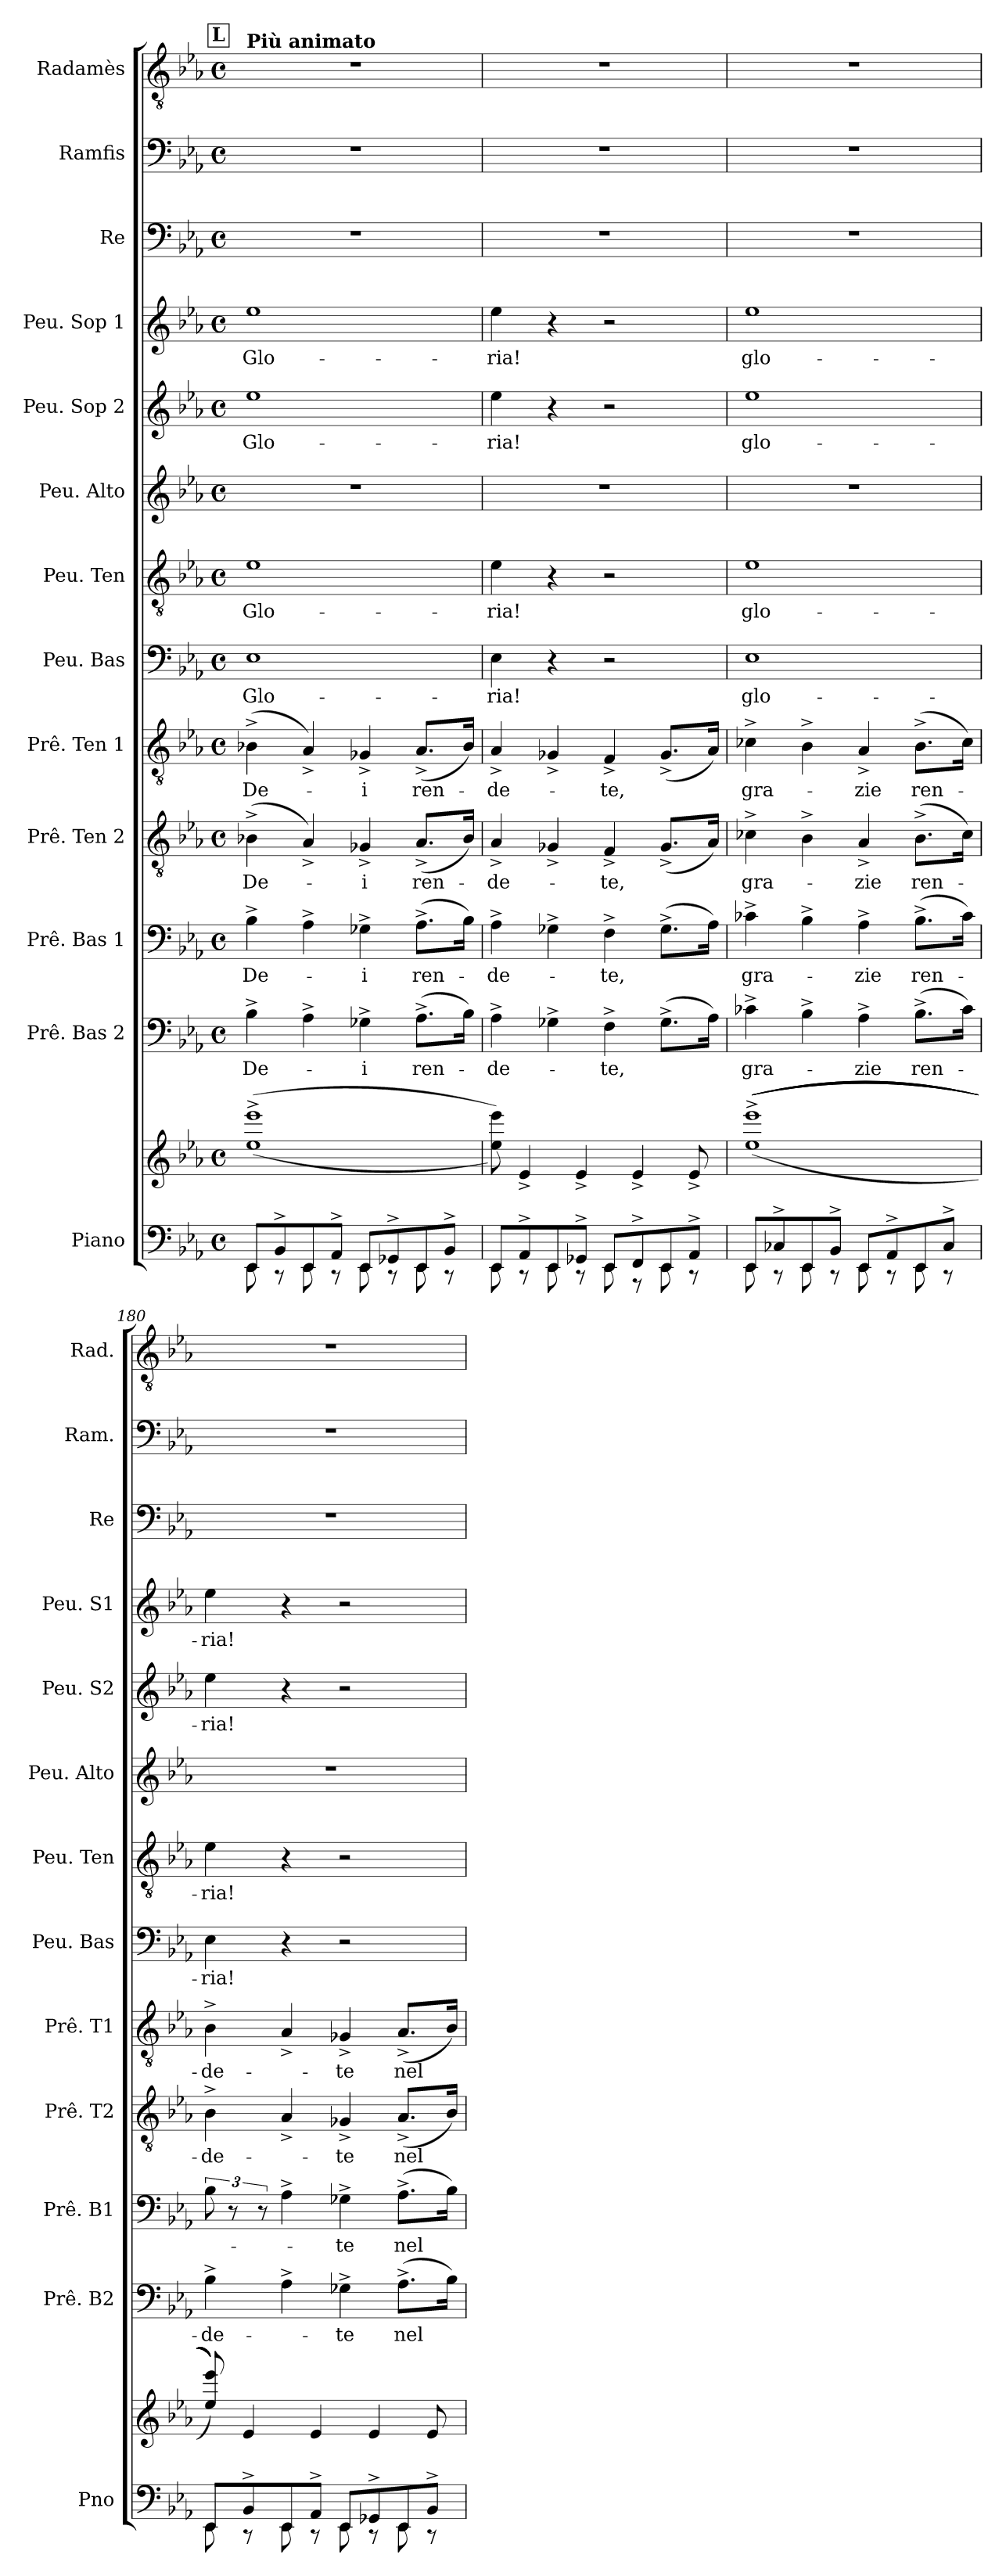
**kern	**kern	**kern	**text	**kern	**text	**kern	**text	**kern	**text	**kern	**text	**kern	**text	**kern	**kern	**text	**kern	**text	**kern	**kern	**kern
*part13	*part13	*part12	*part12	*part11	*part11	*part10	*part10	*part9	*part9	*part8	*part8	*part7	*part7	*part6	*part5	*part5	*part4	*part4	*part3	*part2	*part1
*staff14	*staff13	*staff12	*staff12	*staff11	*staff11	*staff10	*staff10	*staff9	*staff9	*staff8	*staff8	*staff7	*staff7	*staff6	*staff5	*staff5	*staff4	*staff4	*staff3	*staff2	*staff1
*I"Piano	*	*I"Prê. Bas 2	*	*I"Prê. Bas 1	*	*I"Prê. Ten 2	*	*I"Prê. Ten 1	*	*I"Peu. Bas	*	*I"Peu. Ten	*	*I"Peu. Alto	*I"Peu. Sop 2	*	*I"Peu. Sop 1	*	*I"Re	*I"Ramfis	*I"Radamès
*I'Pno	*	*I'Prê. B2	*	*I'Prê. B1	*	*I'Prê. T2	*	*I'Prê. T1	*	*I'Peu. Bas	*	*I'Peu. Ten	*	*I'Peu. Alto	*I'Peu. S2	*	*I'Peu. S1	*	*I'Re	*I'Ram.	*I'Rad.
*clefF4	*clefG2	*clefF4	*	*clefF4	*	*clefGv2	*	*clefGv2	*	*clefF4	*	*clefGv2	*	*clefG2	*clefG2	*	*clefG2	*	*clefF4	*clefF4	*clefGv2
*k[b-e-a-]	*k[b-e-a-]	*k[b-e-a-]	*	*k[b-e-a-]	*	*k[b-e-a-]	*	*k[b-e-a-]	*	*k[b-e-a-]	*	*k[b-e-a-]	*	*k[b-e-a-]	*k[b-e-a-]	*	*k[b-e-a-]	*	*k[b-e-a-]	*k[b-e-a-]	*k[b-e-a-]
*M4/4	*M4/4	*M4/4	*	*M4/4	*	*M4/4	*	*M4/4	*	*M4/4	*	*M4/4	*	*M4/4	*M4/4	*	*M4/4	*	*M4/4	*M4/4	*M4/4
*met(c)	*met(c)	*met(c)	*	*met(c)	*	*met(c)	*	*met(c)	*	*met(c)	*	*met(c)	*	*met(c)	*met(c)	*	*met(c)	*	*met(c)	*met(c)	*met(c)
*MM132	*MM132	*MM132	*	*MM132	*	*MM132	*	*MM132	*	*MM132	*	*MM132	*	*MM132	*MM132	*	*MM132	*	*MM132	*MM132	*MM132
!!LO:REH:place=s1:a:fs=18:t=L
=177	=177	=177	=177	=177	=177	=177	=177	=177	=177	=177	=177	=177	=177	=177	=177	=177	=177	=177	=177	=177	=177
*^	*	*	*	*	*	*	*	*	*	*	*	*	*	*	*	*	*	*	*	*	*
!	!	!	!	!	!	!	!	!	!	!	!	!	!	!	!	!	!	!	!	!	!	!LO:TX:a:B:t=Più animato
!	!	!	!	!LO:LY:b:color=#0055FF	!	!LO:LY:b:color=#0055FF	!	!LO:LY:b:color=#AA0000	!	!LO:LY:b:color=#0055FF	!	!LO:LY:b:color=#0055FF	!	!LO:LY:b:color=#0055FF	!	!	!LO:LY:b:color=#0055FF	!	!LO:LY:b:color=#0055FF	!	!	!
8EE-/L	8EE-\	(>(>1ee-^ 1eee-^	4B-^\	De-	4B-^\	De-	(>4B-X^\	De-	(>4B-X^\	De-	1E-	Glo-	1e-	Glo-	1r	1ee-	Glo-	1ee-	Glo-	1r	1r	1r
8BB-^/	8r	.	.	.	.	.	.	.	.	.	.	.	.	.	.	.	.	.	.	.	.	.
8EE-/	8EE-\	.	4A-^\	.	4A-^\	.	4A-^/)	.	4A-^/)	.	.	.	.	.	.	.	.	.	.	.	.	.
8AA-^/J	8r	.	.	.	.	.	.	.	.	.	.	.	.	.	.	.	.	.	.	.	.	.
!	!	!	!	!LO:LY:b:color=#0055FF	!	!LO:LY:b:color=#0055FF	!	!LO:LY:b:color=#AA0000	!	!LO:LY:b:color=#0055FF	!	!	!	!	!	!	!	!	!	!	!	!
8EE-/L	8EE-\	.	4G-X^\	-i	4G-X^\	-i	4G-X^/	-i	4G-X^/	-i	.	.	.	.	.	.	.	.	.	.	.	.
8GG-X^/	8r	.	.	.	.	.	.	.	.	.	.	.	.	.	.	.	.	.	.	.	.	.
!	!	!	!	!LO:LY:b:color=#0055FF	!	!LO:LY:b:color=#0055FF	!	!LO:LY:b:color=#AA0000	!	!LO:LY:b:color=#0055FF	!	!	!	!	!	!	!	!	!	!	!	!
8EE-/	8EE-\	.	(>8.A-^\L	ren-	(>8.A-^\L	ren-	(<8.A-^/L	ren-	(<8.A-^/L	ren-	.	.	.	.	.	.	.	.	.	.	.	.
8BB-^/J	8r	.	.	.	.	.	.	.	.	.	.	.	.	.	.	.	.	.	.	.	.	.
.	.	.	16B-\Jk)	.	16B-\Jk)	.	16B-/Jk)	.	16B-/Jk)	.	.	.	.	.	.	.	.	.	.	.	.	.
=178	=178	=178	=178	=178	=178	=178	=178	=178	=178	=178	=178	=178	=178	=178	=178	=178	=178	=178	=178	=178	=178	=178
!	!	!	!	!LO:LY:b:color=#0055FF	!	!LO:LY:b:color=#0055FF	!	!LO:LY:b:color=#AA0000	!	!LO:LY:b:color=#0055FF	!	!LO:LY:b:color=#0055FF	!	!LO:LY:b:color=#0055FF	!	!	!LO:LY:b:color=#0055FF	!	!LO:LY:b:color=#0055FF	!	!	!
8EE-/L	8EE-\	8ee-\ 8eee-\))	4A-^\	-de-	4A-^\	-de-	4A-^/	-de-	4A-^/	-de-	4E-\	-ria!	4e-\	-ria!	1r	4ee-\	-ria!	4ee-\	-ria!	1r	1r	1r
8AA-^/	8r	4e-^/	.	.	.	.	.	.	.	.	.	.	.	.	.	.	.	.	.	.	.	.
8EE-/	8EE-\	.	4G-X^\	.	4G-X^\	.	4G-X^/	.	4G-X^/	.	4r	.	4r	.	.	4r	.	4r	.	.	.	.
8GG-X^/J	8r	4e-^/	.	.	.	.	.	.	.	.	.	.	.	.	.	.	.	.	.	.	.	.
!	!	!	!	!LO:LY:b:color=#0055FF	!	!LO:LY:b:color=#0055FF	!	!LO:LY:b:color=#AA0000	!	!LO:LY:b:color=#0055FF	!	!	!	!	!	!	!	!	!	!	!	!
8EE-/L	8EE-\	.	4F^\	-te,	4F^\	-te,	4F^/	-te,	4F^/	-te,	2r	.	2r	.	.	2r	.	2r	.	.	.	.
8FF^/	8r	4e-^/	.	.	.	.	.	.	.	.	.	.	.	.	.	.	.	.	.	.	.	.
8EE-/	8EE-\	.	(>8.G-^\L	.	(>8.G-^\L	.	(<8.G-^/L	.	(<8.G-^/L	.	.	.	.	.	.	.	.	.	.	.	.	.
8AA-^/J	8r	8e-^/	.	.	.	.	.	.	.	.	.	.	.	.	.	.	.	.	.	.	.	.
.	.	.	16A-\Jk)	.	16A-\Jk)	.	16A-/Jk)	.	16A-/Jk)	.	.	.	.	.	.	.	.	.	.	.	.	.
=179	=179	=179	=179	=179	=179	=179	=179	=179	=179	=179	=179	=179	=179	=179	=179	=179	=179	=179	=179	=179	=179	=179
!	!	!	!	!LO:LY:b:color=#0055FF	!	!LO:LY:b:color=#0055FF	!	!LO:LY:b:color=#AA0000	!	!LO:LY:b:color=#0055FF	!	!LO:LY:b:color=#0055FF	!	!LO:LY:b:color=#0055FF	!	!	!LO:LY:b:color=#0055FF	!	!LO:LY:b:color=#0055FF	!	!	!
8EE-/L	8EE-\	(>(>(>(>(>(>1ee-^ 1eee-^	4c-X^\	gra-	4c-X^\	gra-	4c-X^\	gra-	4c-X^\	gra-	1E-	glo-	1e-	glo-	1r	1ee-	glo-	1ee-	glo-	1r	1r	1r
8C-X^/	8r	.	.	.	.	.	.	.	.	.	.	.	.	.	.	.	.	.	.	.	.	.
8EE-/	8EE-\	.	4B-^\	.	4B-^\	.	4B-^\	.	4B-^\	.	.	.	.	.	.	.	.	.	.	.	.	.
8BB-^/J	8r	.	.	.	.	.	.	.	.	.	.	.	.	.	.	.	.	.	.	.	.	.
!	!	!	!	!LO:LY:b:color=#0055FF	!	!LO:LY:b:color=#0055FF	!	!LO:LY:b:color=#AA0000	!	!LO:LY:b:color=#0055FF	!	!	!	!	!	!	!	!	!	!	!	!
8EE-/L	8EE-\	.	4A-^\	-zie	4A-^\	-zie	4A-^/	-zie	4A-^/	-zie	.	.	.	.	.	.	.	.	.	.	.	.
8AA-^/	8r	.	.	.	.	.	.	.	.	.	.	.	.	.	.	.	.	.	.	.	.	.
!	!	!	!	!LO:LY:b:color=#0055FF	!	!LO:LY:b:color=#0055FF	!	!LO:LY:b:color=#AA0000	!	!LO:LY:b:color=#0055FF	!	!	!	!	!	!	!	!	!	!	!	!
8EE-/	8EE-\	.	(>8.B-^\L	ren-	(>8.B-^\L	ren-	(>8.B-^\L	ren-	(>8.B-^\L	ren-	.	.	.	.	.	.	.	.	.	.	.	.
8C-^/J	8r	.	.	.	.	.	.	.	.	.	.	.	.	.	.	.	.	.	.	.	.	.
.	.	.	16c-\Jk)	.	16c-\Jk)	.	16c-\Jk)	.	16c-\Jk)	.	.	.	.	.	.	.	.	.	.	.	.	.
!!LO:PB:g=z
=180	=180	=180	=180	=180	=180	=180	=180	=180	=180	=180	=180	=180	=180	=180	=180	=180	=180	=180	=180	=180	=180	=180
!	!	!	!	!LO:LY:b:color=#0055FF	!	!	!	!LO:LY:b:color=#AA0000	!	!LO:LY:b:color=#0055FF	!	!LO:LY:b:color=#0055FF	!	!LO:LY:b:color=#0055FF	!	!	!LO:LY:b:color=#0055FF	!	!LO:LY:b:color=#0055FF	!	!	!
8EE-/L	8EE-\	8ee-/ 8eee-/))))))	4B-^\	-de-	12B-\	.	4B-^\	-de-	4B-^\	-de-	4E-\	-ria!	4e-\	-ria!	1r	4ee-\	-ria!	4ee-\	-ria!	1r	1r	1r
.	.	.	.	.	12r	.	.	.	.	.	.	.	.	.	.	.	.	.	.	.	.	.
8BB-^/	8r	4e-/	.	.	.	.	.	.	.	.	.	.	.	.	.	.	.	.	.	.	.	.
.	.	.	.	.	12r	.	.	.	.	.	.	.	.	.	.	.	.	.	.	.	.	.
8EE-/	8EE-\	.	4A-^\	.	4A-^\	.	4A-^/	.	4A-^/	.	4r	.	4r	.	.	4r	.	4r	.	.	.	.
8AA-^/J	8r	4e-/	.	.	.	.	.	.	.	.	.	.	.	.	.	.	.	.	.	.	.	.
!	!	!	!	!LO:LY:b:color=#0055FF	!	!LO:LY:b:color=#0055FF	!	!LO:LY:b:color=#AA0000	!	!LO:LY:b:color=#0055FF	!	!	!	!	!	!	!	!	!	!	!	!
8EE-/L	8EE-\	.	4G-X^\	-te	4G-X^\	-te	4G-X^/	-te	4G-X^/	-te	2r	.	2r	.	.	2r	.	2r	.	.	.	.
8GG-X^/	8r	4e-/	.	.	.	.	.	.	.	.	.	.	.	.	.	.	.	.	.	.	.	.
!	!	!	!	!LO:LY:b:color=#0055FF	!	!LO:LY:b:color=#0055FF	!	!LO:LY:b:color=#AA0000	!	!LO:LY:b:color=#0055FF	!	!	!	!	!	!	!	!	!	!	!	!
8EE-/	8EE-\	.	(>8.A-^\L	nel	(>8.A-^\L	nel	(<8.A-^/L	nel	(<8.A-^/L	nel	.	.	.	.	.	.	.	.	.	.	.	.
8BB-^/J	8r	8e-/	.	.	.	.	.	.	.	.	.	.	.	.	.	.	.	.	.	.	.	.
.	.	.	16B-\Jk)	.	16B-\Jk)	.	16B-/Jk)	.	16B-/Jk)	.	.	.	.	.	.	.	.	.	.	.	.	.
*v	*v	*	*	*	*	*	*	*	*	*	*	*	*	*	*	*	*	*	*	*	*	*
=	=	=	=	=	=	=	=	=	=	=	=	=	=	=	=	=	=	=	=	=	=
*-	*-	*-	*-	*-	*-	*-	*-	*-	*-	*-	*-	*-	*-	*-	*-	*-	*-	*-	*-	*-	*-
